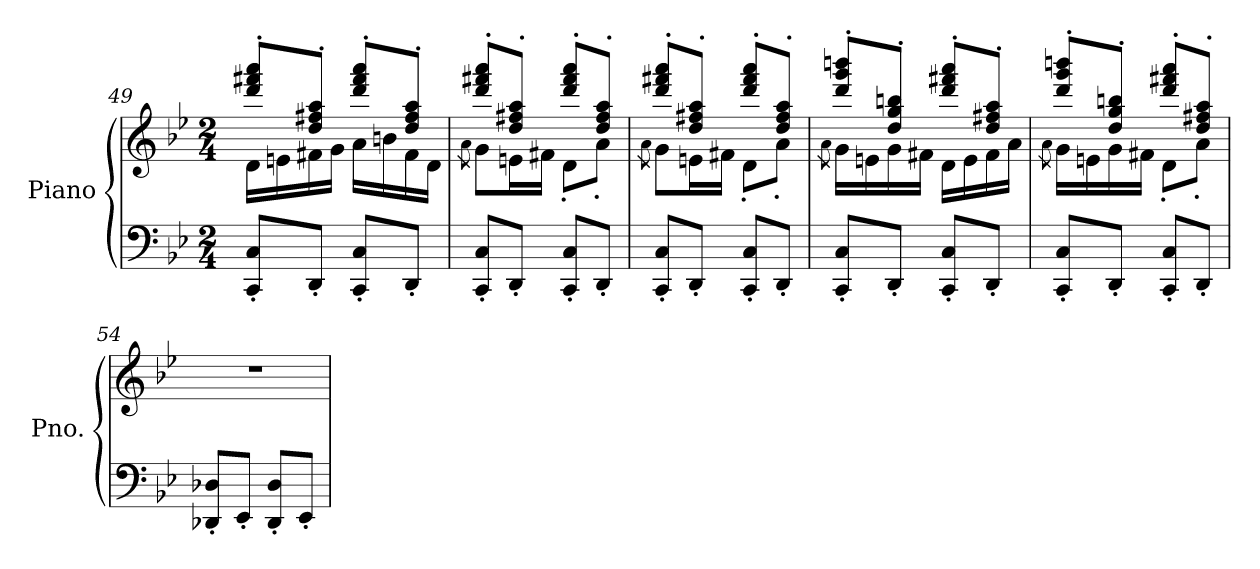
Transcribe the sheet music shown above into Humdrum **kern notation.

**kern	**kern
*part1	*part1
*staff2	*staff1
*I"Piano	*
*I'Pno.	*
!!LO:LB:g=z
*clefF4	*clefG2
*k[b-e-]	*k[b-e-]
*M2/4	*M2/4
=49	=49
*	*^
8CC/' 8C/'L	8ddd/' 8fff#X/' 8aaa/'L	16d\LL
.	.	16en\
8DD'/J	8dd/' 8ff#X/' 8aa/'J	16f#X\
.	.	16g\JJ
8CC/' 8C/'L	8ddd/' 8fff#/' 8aaa/'L	16a\LL
.	.	16bn\
8DD'/J	8dd/' 8ff#/' 8aa/'J	16f#\
.	.	16d\JJ
=50	=50	=50
.	.	8qa\
8CC/' 8C/'L	8ddd/' 8fff#X/' 8aaa/'L	8g\L
8DD'/J	8dd/' 8ff#X/' 8aa/'J	16en\L
.	.	16f#X\JJ
8CC/' 8C/'L	8ddd/' 8fff#/' 8aaa/'L	8d'\L
8DD'/J	8dd/' 8ff#/' 8aa/'J	8a'\J
=51	=51	=51
.	.	8qa\
8CC/' 8C/'L	8ddd/' 8fff#X/' 8aaa/'L	8g\L
8DD'/J	8dd/' 8ff#X/' 8aa/'J	16en\L
.	.	16f#X\JJ
8CC/' 8C/'L	8ddd/' 8fff#/' 8aaa/'L	8d'\L
8DD'/J	8dd/' 8ff#/' 8aa/'J	8a'\J
=52	=52	=52
.	.	8qa\
8CC/' 8C/'L	8ddd/' 8ggg/' 8bbbn/'L	16g\LL
.	.	16en\
8DD'/J	8dd/' 8gg/' 8bbn/'J	16g\
.	.	16f#X\JJ
8CC/' 8C/'L	8ddd/' 8fff#X/' 8aaa/'L	16d\LL
.	.	16e\
8DD'/J	8dd/' 8ff#X/' 8aa/'J	16f#\
.	.	16a\JJ
!!LO:PB:g=z	!!
=53	=53	=53
.	.	8qa\
8CC/' 8C/'L	8ddd/' 8ggg/' 8bbbn/'L	16g\LL
.	.	16en\
8DD'/J	8dd/' 8gg/' 8bbn/'J	16g\
.	.	16f#X\JJ
8CC/' 8C/'L	8ddd/' 8fff#X/' 8aaa/'L	8d'\L
8DD'/J	8dd/' 8ff#X/' 8aa/'J	8a'\J
*	*v	*v
=54	=54
8DD-X/' 8D-X/'L	2r
8EE-'/J	.
8DD-/' 8D-/'L	.
8EE-'/J	.
=	=
*-	*-
